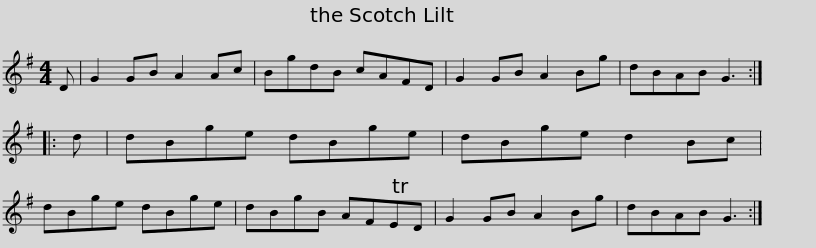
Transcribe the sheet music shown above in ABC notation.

X:1
L:1/8
M:4/4
I:linebreak $
K:G
V:1 treble
V:1
 D | G2 GB A2 Ac | BgdB cAFD | G2 GB A2 Bg | dBAB G3 :: %5
 d | dBge dBge |$ dBge d2 Bc | dBge dBge | dBgB AFTED | %10
 G2 GB A2 Bg | dBAB G3 :| %12
